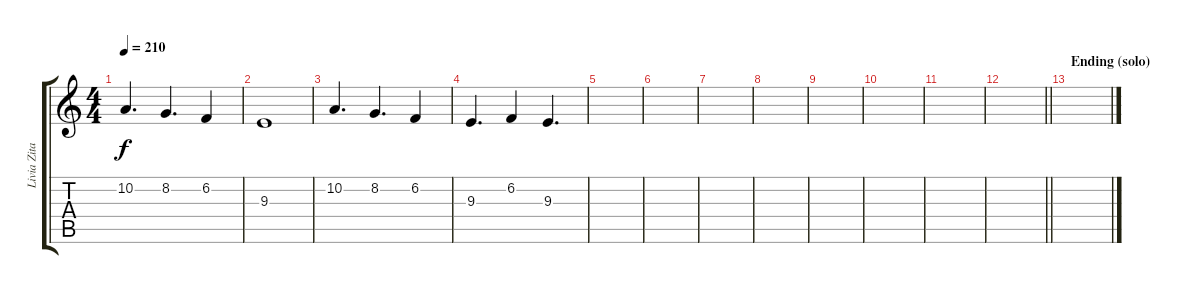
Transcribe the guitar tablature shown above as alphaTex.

\track ("Livia Zita" "Livia Zita") {instrument choiraahs}
\staff {score tabs}
\tuning (E4 B3 G3 D3 A2 E2) {hide}
\ts (4 4)
\tempo 210
\clef g2
\ks c
10.2.4{d dy f} 8.2.4{d} 6.2.4 |
9.3.1 |
10.2.4{d} 8.2.4{d} 6.2.4 |
9.3.4{d} 6.2.4 9.3.4{d} |
|
|
|
|
|
|
|
\barLineRight lightlight
|
\section ("" "Ending (solo)")
